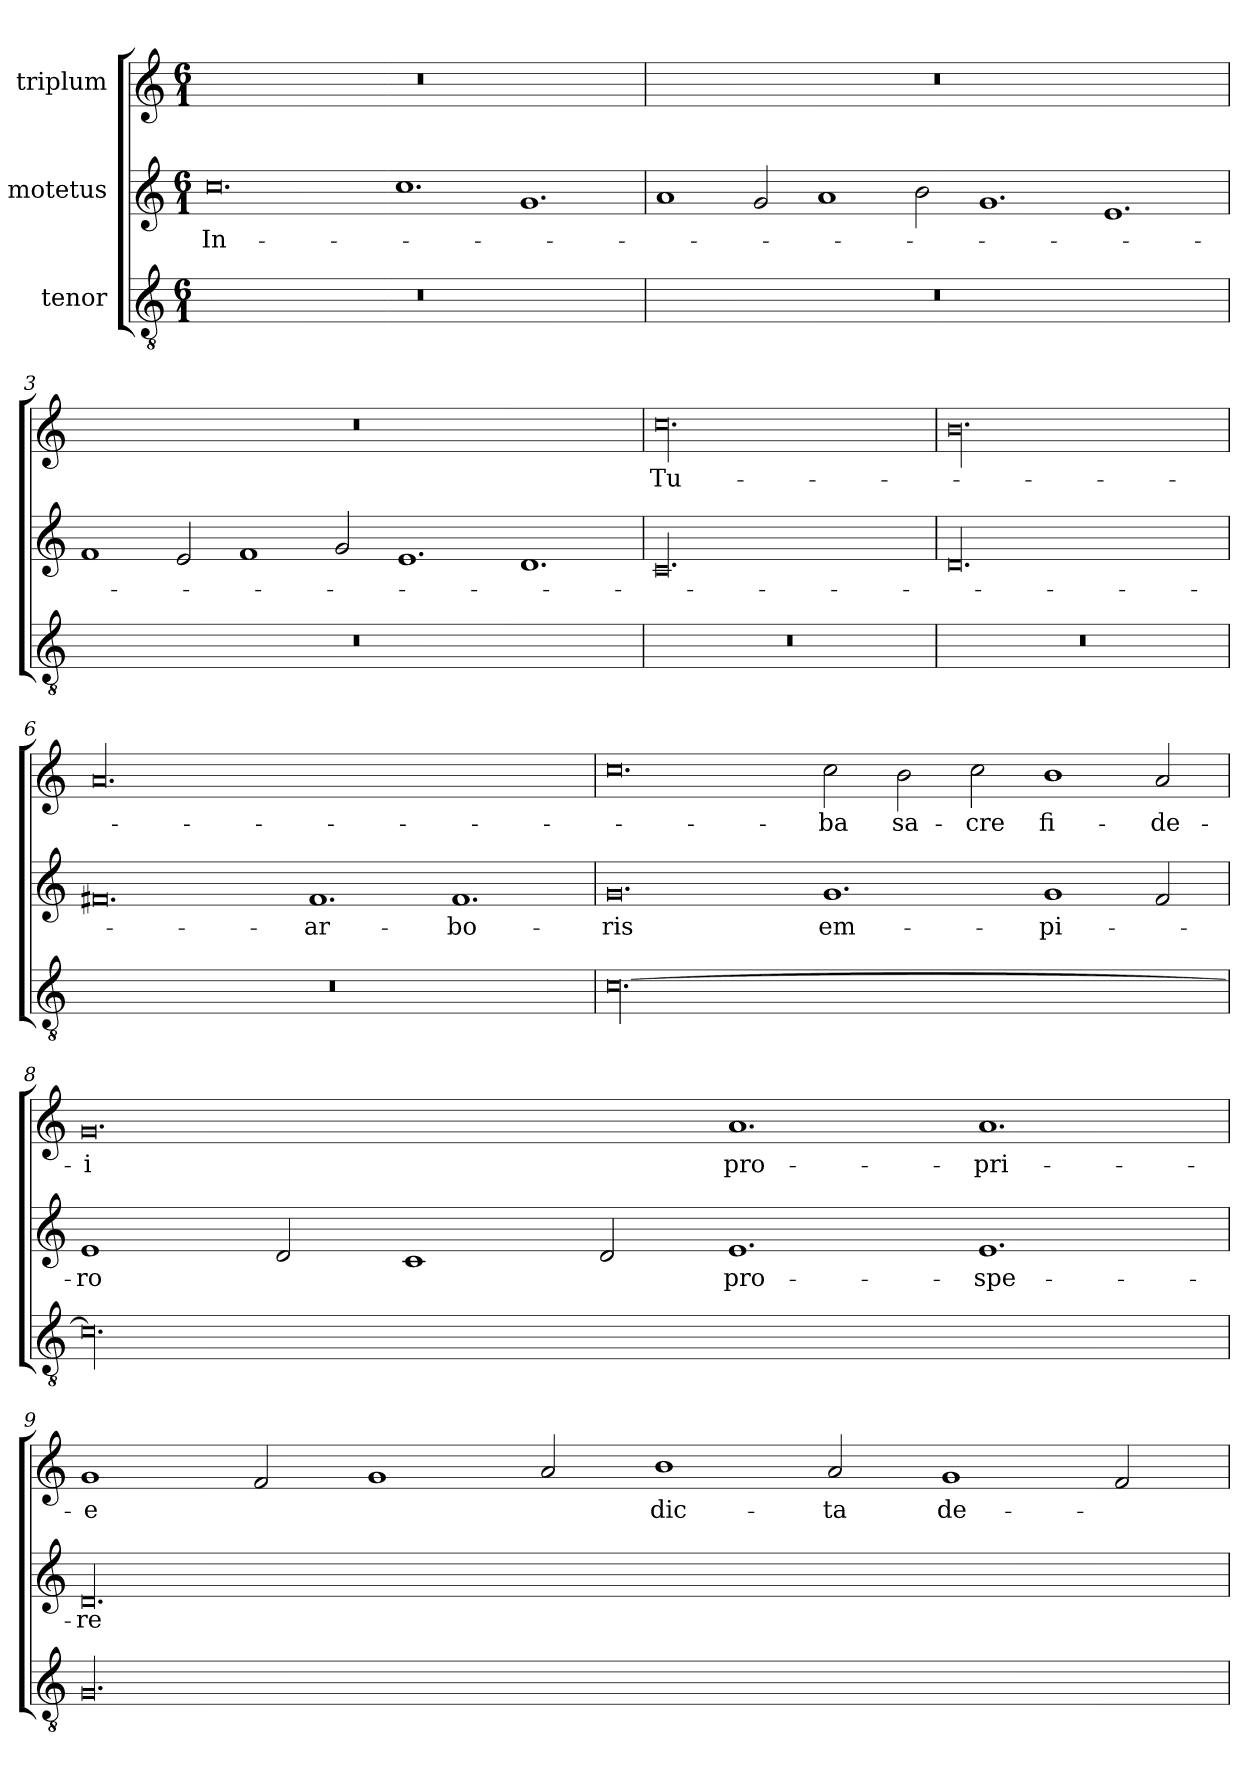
**kern	**kern	**text	**kern	**text
*part3	*part2	*part2	*part1	*part1
*staff3	*staff2	*staff2	*staff1	*staff1
*I"tenor	*I"motetus	*	*I"triplum	*
*clefGv2	*clefG2	*	*clefG2	*
*k[]	*k[]	*	*k[]	*
*C:	*C:	*	*C:	*
*M6/1	*M6/1	*	*M6/1	*
=1	=1	=1	=1	=1
00.r	0.cc\	In-	00.r	.
.	1.cc\	.	.	.
.	1.g/	.	.	.
=2	=2	=2	=2	=2
00.r	1a/	.	00.r	.
.	2g/	.	.	.
.	1a/	.	.	.
.	2b\	.	.	.
.	1.g/	.	.	.
.	1.e/	.	.	.
=3	=3	=3	=3	=3
00.r	1f/	.	00.r	.
.	2e/	.	.	.
.	1f/	.	.	.
.	2g/	.	.	.
.	1.e/	.	.	.
.	1.d/	.	.	.
=4	=4	=4	=4	=4
00.r	00.c/	.	00.cc\	Tu-
=5	=5	=5	=5	=5
00.r	00.d/	.	00.b\	.
=6	=6	=6	=6	=6
00.r	0.f#X/	.	00.a/	.
.	1.f#/	ar-	.	.
.	1.f#/	-bo-	.	.
=7	=7	=7	=7	=7
[00.c\	0.g/	-ris	0.cc\	.
.	1.g/	em-	2cc\	-ba
.	.	.	2b\	sa-
.	.	.	2cc\	-cre
.	1g/	-pi-	1b\	fi-
.	2f/	.	2a/	-de-
=8	=8	=8	=8	=8
00.c\]	1e/	-ro	0.g/	-i
.	2d/	.	.	.
.	1c/	.	.	.
.	2d/	.	.	.
.	1.e/	pro-	1.a/	pro-
.	1.e/	-spe-	1.a/	-pri-
=9	=9	=9	=9	=9
00.G/	00.d/	-re	1g/	-e
.	.	.	2f/	.
.	.	.	1g/	.
.	.	.	2a/	.
.	.	.	1b\	dic-
.	.	.	2a/	-ta
.	.	.	1g/	de-
.	.	.	2f/	.
=	=	=	=	=
*-	*-	*-	*-	*-
